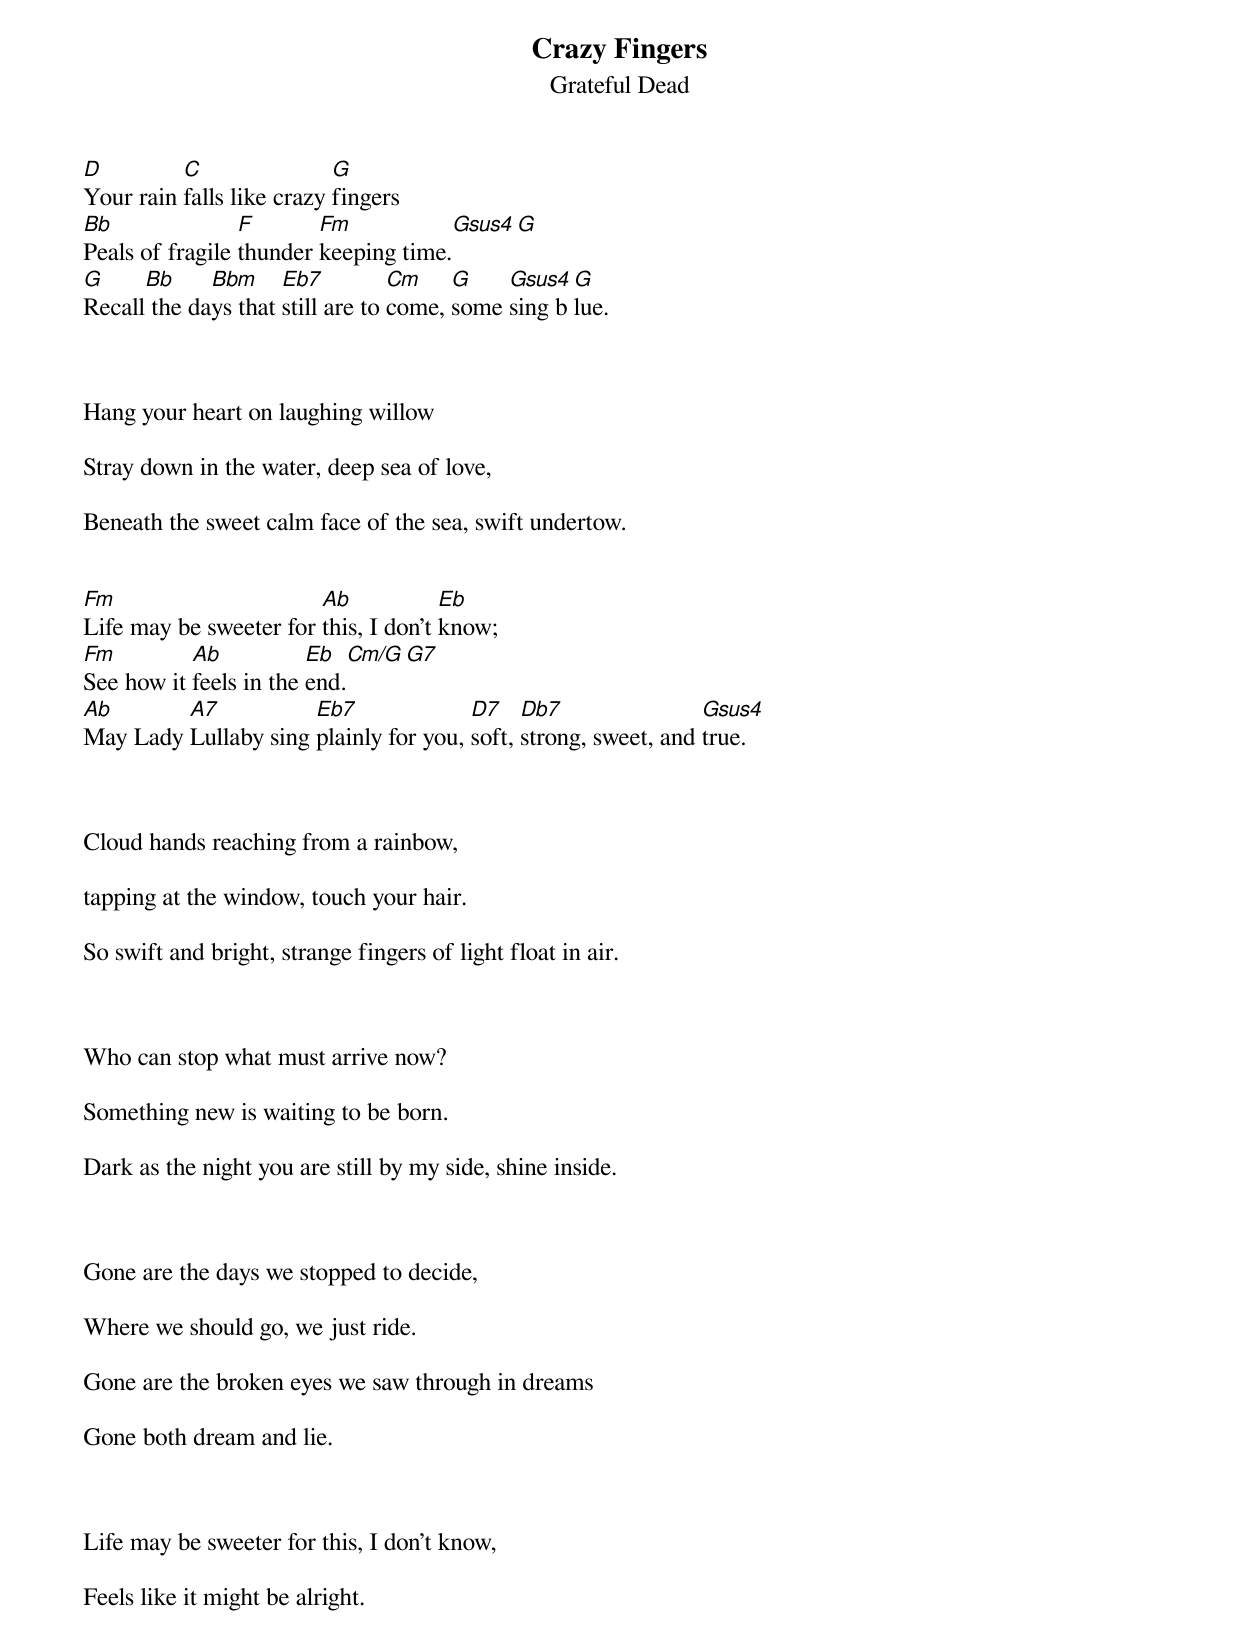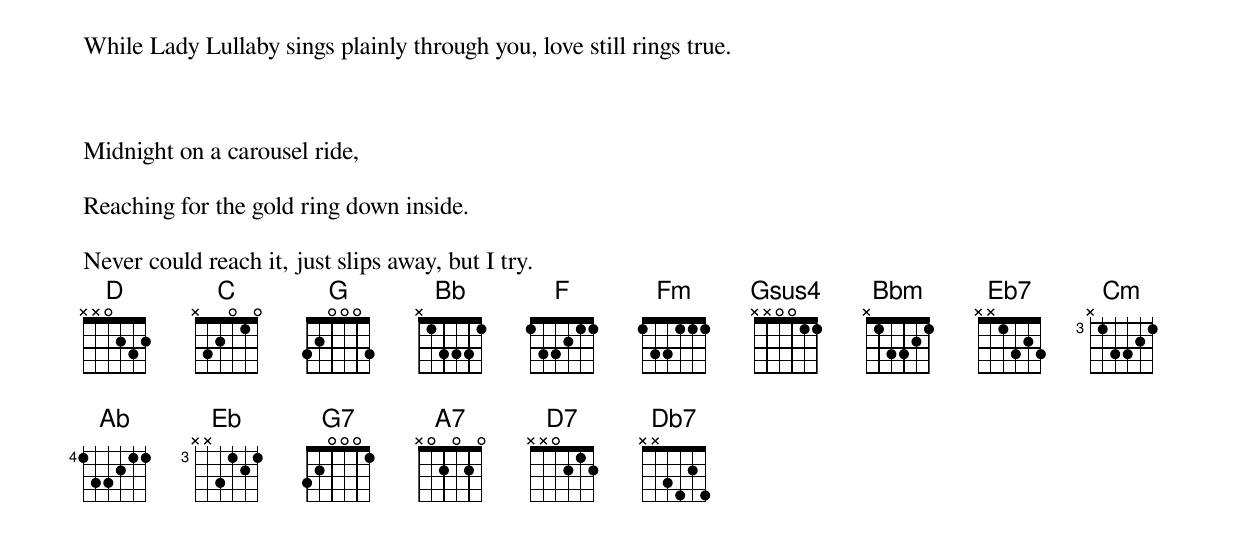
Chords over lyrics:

{t:Crazy Fingers}

{st:Grateful Dead}


D         C                G
Your rain falls like crazy fingers
Bb               F       Fm           Gsus4  G
Peals of fragile thunder keeping time.
G     Bb     Bbm     Eb7          Cm    G    Gsus4 G
Recall the days that still are to come, some sing blue.



Hang your heart on laughing willow

Stray down in the water, deep sea of love,

Beneath the sweet calm face of the sea, swift undertow.


Fm                      Ab            Eb
Life may be sweeter for this, I don't know;
Fm         Ab           Eb  Cm/G  G7
See how it feels in the end.
Ab       A7           Eb7              D7    Db7                Gsus4
May Lady Lullaby sing plainly for you, soft, strong, sweet, and true.



Cloud hands reaching from a rainbow,

tapping at the window, touch your hair.

So swift and bright, strange fingers of light float in air.



Who can stop what must arrive now?

Something new is waiting to be born.

Dark as the night you are still by my side, shine inside.



Gone are the days we stopped to decide,

Where we should go, we just ride.

Gone are the broken eyes we saw through in dreams

Gone both dream and lie.



Life may be sweeter for this, I don't know,

Feels like it might be alright.

While Lady Lullaby sings plainly through you, love still rings true.



Midnight on a carousel ride,

Reaching for the gold ring down inside.

Never could reach it, just slips away, but I try.
